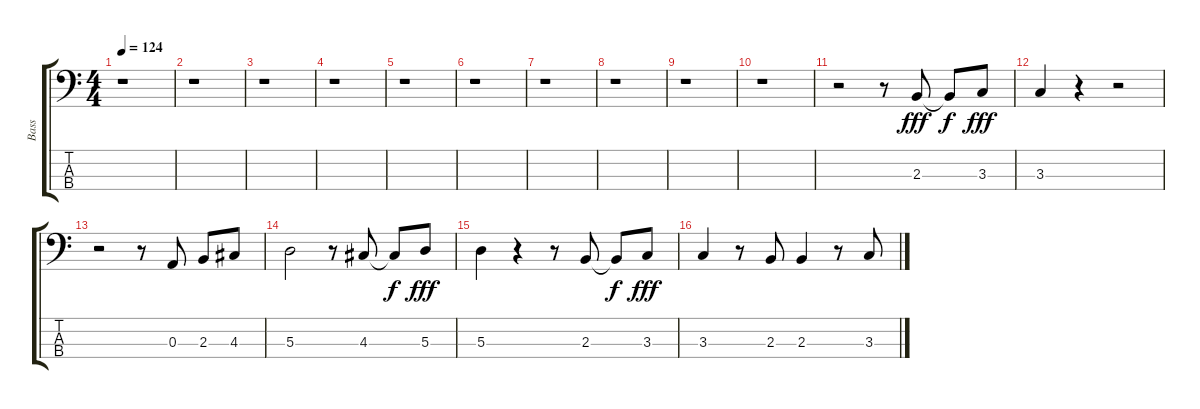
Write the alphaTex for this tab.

\track ("Bass" "Bass") {instrument electricbassfinger}
\staff {score tabs}
\tuning (G2 D2 A1 E1) {hide}
\ts (4 4)
\tempo 124
\clef f4
\ks c
r.1{dy fff} |
r.1 |
r.1 |
r.1 |
r.1 |
r.1 |
r.1 |
r.1 |
r.1 |
r.1 |
r.2 r.8 2.3.8 2.3{t}.8{dy f} 3.3.8{dy fff} |
3.3.4 r.4 r.2 |
r.2 r.8 0.3.8 2.3.8 4.3.8 |
5.3.2 r.8 4.3.8 4.3{t}.8{dy f} 5.3.8{dy fff} |
5.3.4 r.4 r.8 2.3.8 2.3{t}.8{dy f} 3.3.8{dy fff} |
3.3.4 r.8 2.3.8 2.3.4 r.8 3.3.8
